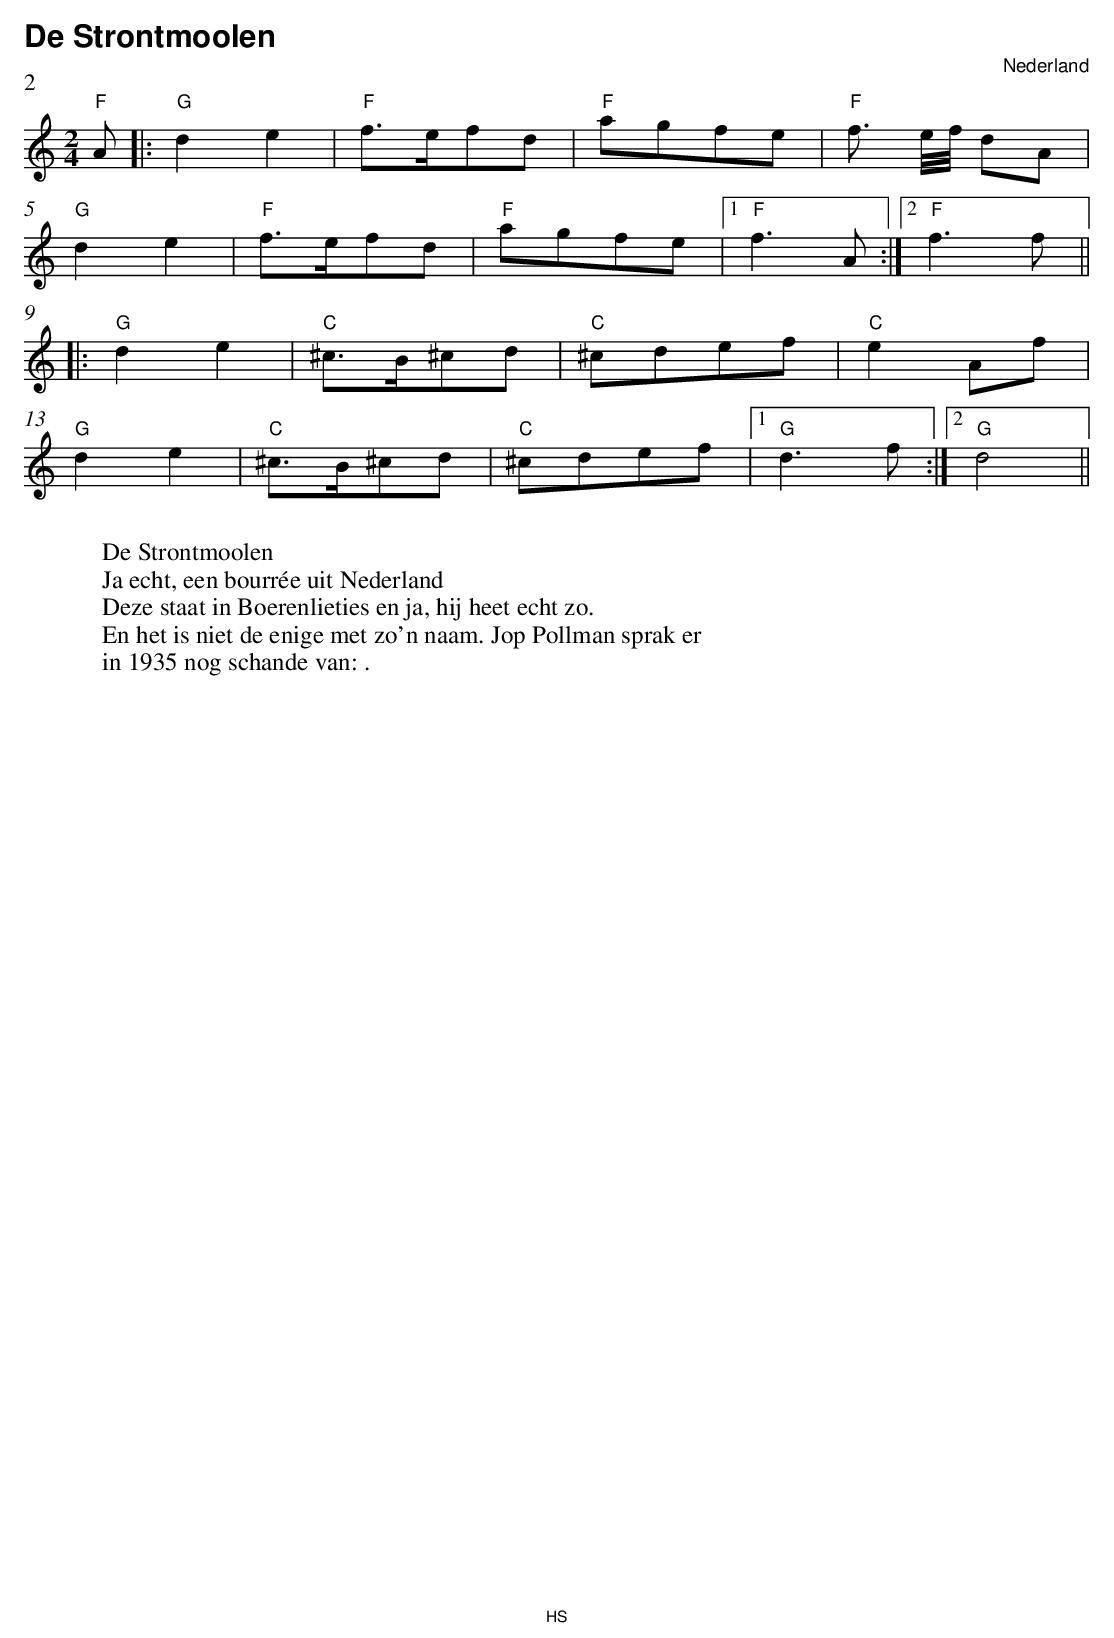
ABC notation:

X:1
T:De Strontmoolen
O:Nederland
M:2/4
L:1/16
Q:130
P:2
K:C
"F"A2 |:"G" d4e4 | "F"f3ef2d2 | "F"a2g2f2e2 | "F"f3 e/2f/2 d2A2 |
"G"d4e4 | "F"f3ef2d2 | "F"a2g2f2e2 |1"F" f6 A2 :|2"F" f6 f2 ||
|:"G" d4e4 | "C"^c3B^c2d2 | "C"^c2d2e2f2 | "C"e4 A2f2 |
"G"d4e4 | "C"^c3B^c2d2 | "C"^c2d2e2f2 |1"G" d6 f2 :|2"G" d8 ||
W:
W:De Strontmoolen
W:Ja echt, een bourrée uit Nederland
W:Deze staat in Boerenlieties en ja, hij heet echt zo.
W:En het is niet de enige met zo'n naam. Jop Pollman sprak er
W:in 1935 nog schande van: .
